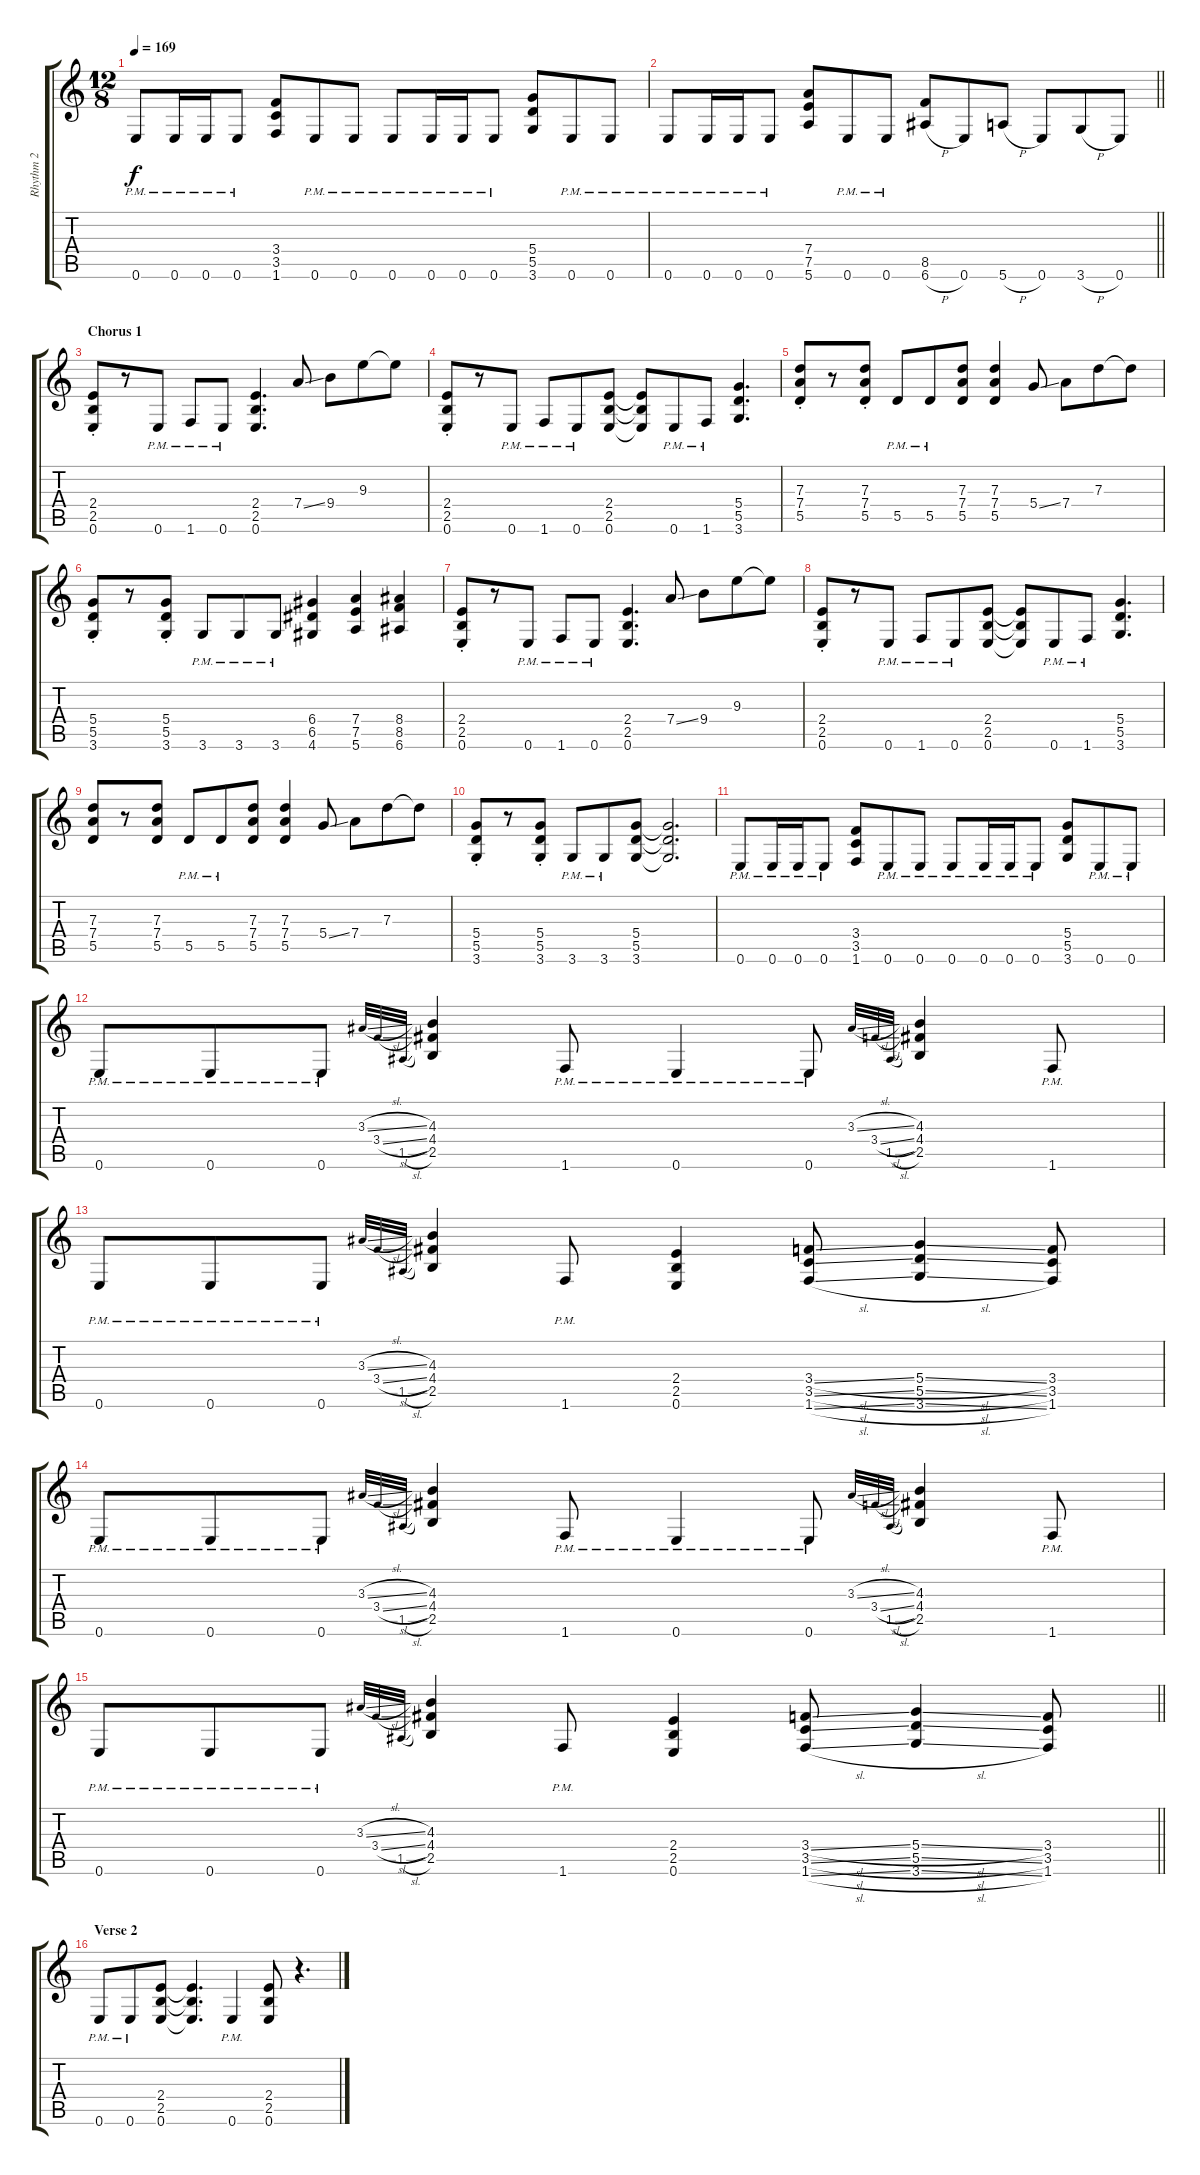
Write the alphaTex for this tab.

\track ("Rhythm 2" "Rhythm 2") {instrument distortionguitar}
\staff {score tabs}
\tuning (E4 B3 G3 D3 A2 E2) {hide}
\ts (12 8)
\tempo 169
\clef g2
\ks c
0.6{pm}.8{dy f} 0.6{pm}.16 0.6{pm}.16 0.6{pm}.8 (3.4 3.5 1.6).8 0.6{pm}.8 0.6{pm}.8 0.6{pm}.8 0.6{pm}.16 0.6{pm}.16 0.6{pm}.8 (5.4 5.5 3.6).8 0.6{pm}.8 0.6{pm}.8 |
\barLineRight lightlight
0.6{pm}.8 0.6{pm}.16 0.6{pm}.16 0.6{pm}.8 (7.4 7.5 5.6).8 0.6{pm}.8 0.6{pm}.8 (8.5 6.6{h}).8 0.6.8 5.6{h}.8 0.6.8 3.6{h}.8 0.6.8 |
\section ("" "Chorus 1")
(2.4{st} 2.5{st} 0.6{st}).8 r.8 0.6{pm}.8 1.6{pm}.8 0.6{pm}.8 (2.4 2.5 0.6).4{d} 7.4{ss}.8 9.4.8 9.3.8 9.3{t}.8 |
(2.4{st} 2.5{st} 0.6{st}).8 r.8 0.6{pm}.8 1.6{pm}.8 0.6{pm}.8 (2.4 2.5 0.6).8 (2.4{t} 2.5{t} 0.6{t}).8 0.6{pm}.8 1.6{pm}.8 (5.4 5.5 3.6).4{d} |
(7.3{st} 7.4{st} 5.5{st}).8 r.8 (7.3{st} 7.4{st} 5.5{st}).8 5.5{pm}.8 5.5{pm}.8 (7.3 7.4 5.5).8 (7.3 7.4 5.5).4 5.4{ss}.8 7.4.8 7.3.8 7.3{t}.8 |
(5.4{st} 5.5{st} 3.6{st}).8 r.8 (5.4{st} 5.5{st} 3.6{st}).8 3.6{pm}.8 3.6{pm}.8 3.6{pm}.8 (6.4 6.5 4.6).4 (7.4 7.5 5.6).4 (8.4 8.5 6.6).4 |
(2.4{st} 2.5{st} 0.6{st}).8 r.8 0.6{pm}.8 1.6{pm}.8 0.6{pm}.8 (2.4 2.5 0.6).4{d} 7.4{ss}.8 9.4.8 9.3.8 9.3{t}.8 |
(2.4{st} 2.5{st} 0.6{st}).8 r.8 0.6{pm}.8 1.6{pm}.8 0.6{pm}.8 (2.4 2.5 0.6).8 (2.4{t} 2.5{t} 0.6{t}).8 0.6{pm}.8 1.6{pm}.8 (5.4 5.5 3.6).4{d} |
(7.3 7.4 5.5).8 r.8 (7.3 7.4 5.5).8 5.5{pm}.8 5.5{pm}.8 (7.3 7.4 5.5).8 (7.3 7.4 5.5).4 5.4{ss}.8 7.4.8 7.3.8 7.3{t}.8 |
(5.4{st} 5.5{st} 3.6{st}).8 r.8 (5.4{st} 5.5{st} 3.6{st}).8 3.6{pm}.8 3.6{pm}.8 (5.4 5.5 3.6).8 (5.4{t} 5.5{t} 3.6{t}).2{d} |
0.6{pm}.8 0.6{pm}.16 0.6{pm}.16 0.6{pm}.8 (3.4 3.5 1.6).8 0.6{pm}.8 0.6{pm}.8 0.6{pm}.8 0.6{pm}.16 0.6{pm}.16 0.6{pm}.8 (5.4 5.5 3.6).8 0.6{pm}.8 0.6{pm}.8 |
0.6{pm}.8 0.6{pm}.8 0.6{pm}.8 3.3{sl}.32{gr onbeat} 3.4{sl}.32{gr onbeat} 1.5{sl}.32{gr onbeat} (4.3 4.4 2.5).4 1.6{pm}.8 0.6{pm}.4 0.6{pm}.8 3.3{sl}.32{gr onbeat} 3.4{sl}.32{gr onbeat} 1.5{sl}.32{gr onbeat} (4.3 4.4 2.5).4 1.6{pm}.8 |
0.6{pm}.8 0.6{pm}.8 0.6{pm}.8 3.3{sl}.32{gr onbeat} 3.4{sl}.32{gr onbeat} 1.5{sl}.32{gr onbeat} (4.3 4.4 2.5).4 1.6{pm}.8 (2.4 2.5 0.6).4 (3.4{sl} 3.5{sl} 1.6{sl}).8 (5.4{sl} 5.5{sl} 3.6{sl}).4 (3.4 3.5 1.6).8 |
0.6{pm}.8 0.6{pm}.8 0.6{pm}.8 3.3{sl}.32{gr onbeat} 3.4{sl}.32{gr onbeat} 1.5{sl}.32{gr onbeat} (4.3 4.4 2.5).4 1.6{pm}.8 0.6{pm}.4 0.6{pm}.8 3.3{sl}.32{gr onbeat} 3.4{sl}.32{gr onbeat} 1.5{sl}.32{gr onbeat} (4.3 4.4 2.5).4 1.6{pm}.8 |
\barLineRight lightlight
0.6{pm}.8 0.6{pm}.8 0.6{pm}.8 3.3{sl}.32{gr onbeat} 3.4{sl}.32{gr onbeat} 1.5{sl}.32{gr onbeat} (4.3 4.4 2.5).4 1.6{pm}.8 (2.4 2.5 0.6).4 (3.4{sl} 3.5{sl} 1.6{sl}).8 (5.4{sl} 5.5{sl} 3.6{sl}).4 (3.4 3.5 1.6).8 |
\section ("" "Verse 2")
0.6{pm}.8 0.6{pm}.8 (2.4 2.5 0.6).8 (2.4{t} 2.5{t} 0.6{t}).4{d} 0.6{pm}.4 (2.4 2.5 0.6).8 r.4{d}
